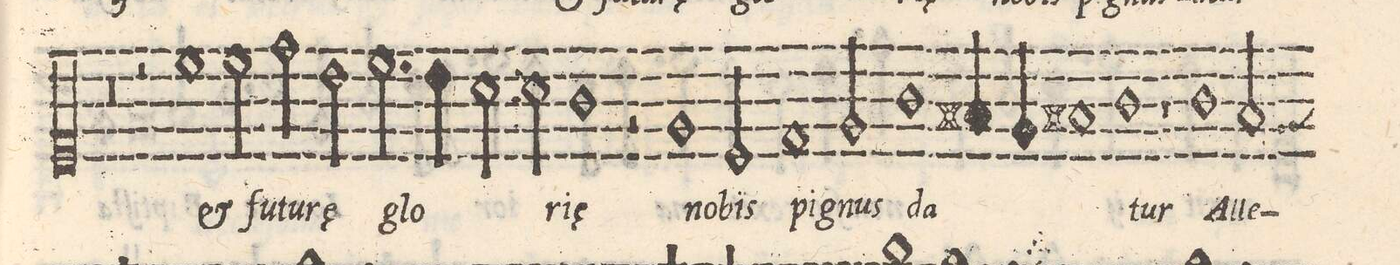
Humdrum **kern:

**kern	**text
*I"CANTVS	*
*clefC1	*
*k[]	*
*met(C|)	*
*M2/1	*
0r	.
=44-	=44-
2r	.
1cc	et
2cc\	fu-
=45-	=45-
2dd\	-tu-
2b\	-rę
2.cc\	glo-
4b\	.
=46-	=46-
2a\	.
2a\	-ri-
1g	-ę
=47-	=47-
2r	.
1e	no-
2c/	-bis
=48-	=48-
1d	pi-
2e/	-gnus
1g\	da-
=49-	=49-
4f#X/	.
4e/	.
1f#X	.
=50-	=50-
1g	-tur
1r	.
=51-	=51-
1g	Al-
2fny/	-le-
*custos:e	*
*-	*-
